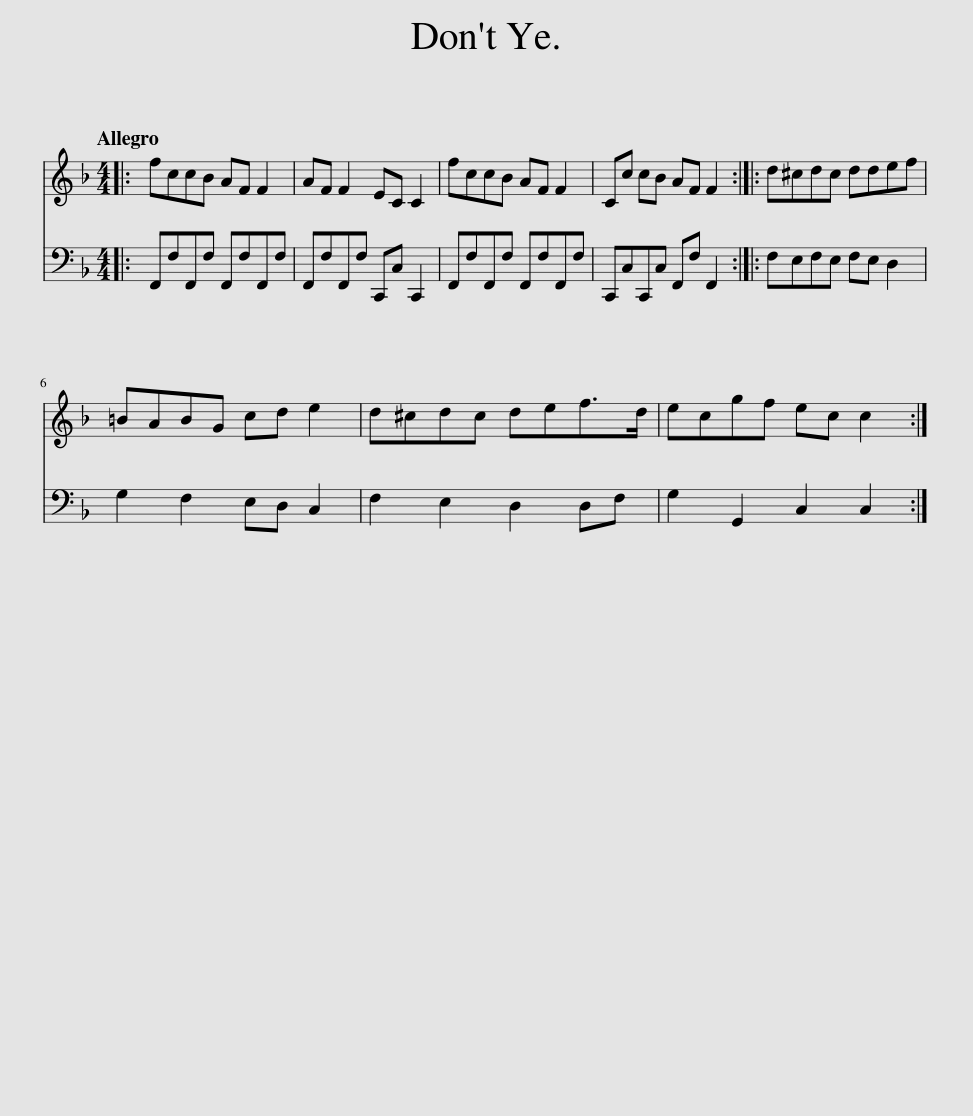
X:1
%%score 1 2
L:1/8
Q:1/4=120
M:4/4
I:linebreak $
K:F
V:1 treble
V:2 bass
V:1
|: fccB AF F2 | AF F2 EC C2 | fccB AF F2 | Cc cB AF F2 :: d^cdc ddef |$ %5
 =BABG cd e2 | d^cdc def>d | ecgf ec c2 :| %8
V:2
|: F,,F,F,,F, F,,F,F,,F, | F,,F,F,,F, C,,C, C,,2 | F,,F,F,,F, F,,F,F,,F, | C,,C,C,,C, F,,F, F,,2 :: F,E,F,E, F,E, D,2 |$ %5
 G,2 F,2 E,D, C,2 | F,2 E,2 D,2 D,F, | G,2 G,,2 C,2 C,2 :| %8
